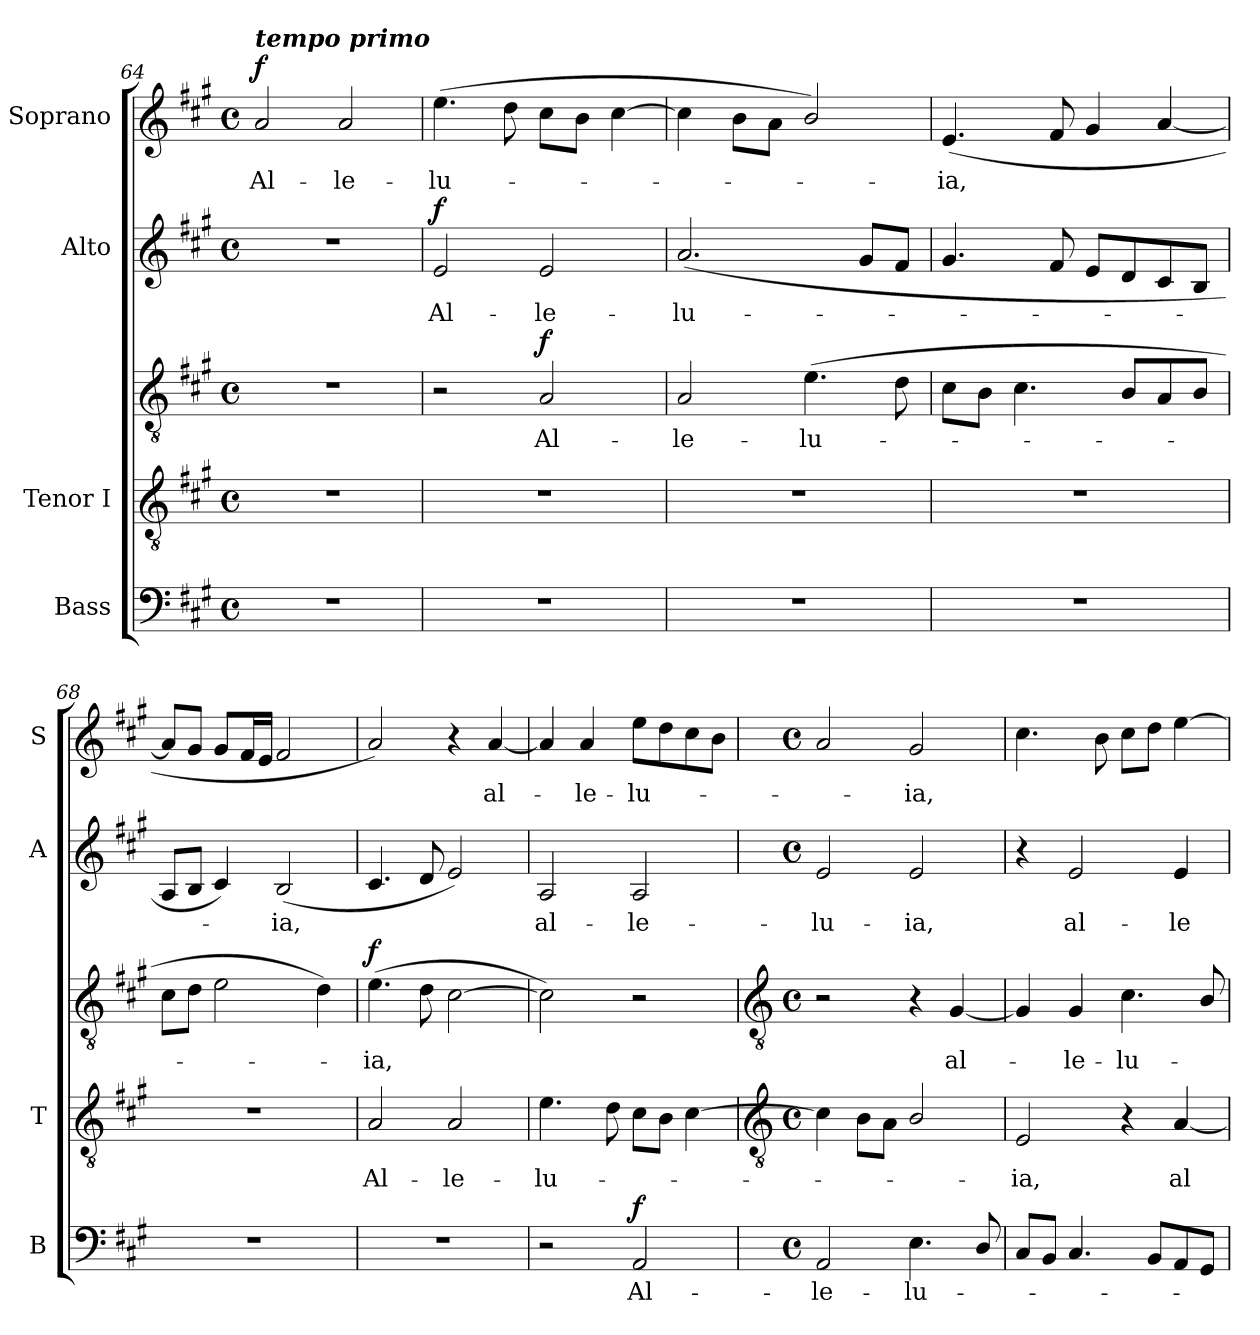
**kern	**text	**dynam	**kern	**text	**kern	**text	**dynam	**kern	**text	**dynam	**kern	**text	**dynam
*part4	*part4	*part4	*part3	*part3	*part3	*part3	*part3	*part2	*part2	*part2	*part1	*part1	*part1
*staff5	*staff5	*staff5	*staff4	*staff4	*staff3	*staff3	*staff3/4	*staff2	*staff2	*staff2	*staff1	*staff1	*staff1
*I"Bass	*	*	*I"Tenor I	*	*	*	*	*I"Alto	*	*	*I"Soprano	*	*
*I'B	*	*	*I'T	*	*	*	*	*I'A	*	*	*I'S	*	*
!!LO:LB:g=z
*clefF4	*	*	*clefGv2	*	*clefGv2	*	*	*clefG2	*	*	*clefG2	*	*
*k[f#c#g#]	*	*	*k[f#c#g#]	*	*k[f#c#g#]	*	*	*k[f#c#g#]	*	*	*k[f#c#g#]	*	*
*A:	*	*	*A:	*	*A:	*	*	*A:	*	*	*A:	*	*
*M4/4	*	*	*M4/4	*	*M4/4	*	*	*M4/4	*	*	*M4/4	*	*
*met(c)	*	*	*met(c)	*	*met(c)	*	*	*met(c)	*	*	*met(c)	*	*
=64	=64	=64	=64	=64	=64	=64	=64	=64	=64	=64	=64	=64	=64
!	!	!	!	!	!	!	!	!	!	!	!LO:TX:a:Bi:t=tempo primo	!	!
!	!	!	!	!	!	!	!	!	!	!	!	!LO:LY:b	!LO:DY:b
1r	.	.	1r	.	1r	.	.	1r	.	.	2a	Al-	f
!	!	!	!	!	!	!	!	!	!	!	!	!LO:LY:b	!
.	.	.	.	.	.	.	.	.	.	.	2a	-le-	.
=65	=65	=65	=65	=65	=65	=65	=65	=65	=65	=65	=65	=65	=65
!	!	!	!	!	!	!	!	!	!LO:LY:b	!LO:DY:b	!	!LO:LY:b	!
1r	.	.	1r	.	2r	.	.	2e	Al-	f	(>4.ee	-lu-	.
.	.	.	.	.	.	.	.	.	.	.	8dd	.	.
!	!	!	!	!	!	!LO:LY:b	!LO:DY:b	!	!LO:LY:b	!	!	!	!
.	.	.	.	.	2A	Al-	f	2e	-le-	.	8cc#L	.	.
.	.	.	.	.	.	.	.	.	.	.	8bJ	.	.
.	.	.	.	.	.	.	.	.	.	.	[4cc#	.	.
=66	=66	=66	=66	=66	=66	=66	=66	=66	=66	=66	=66	=66	=66
!	!	!	!	!	!	!LO:LY:b	!	!	!LO:LY:b	!	!	!	!
1r	.	.	1r	.	2A	-le-	.	(<2.a	-lu-	.	4cc#]	.	.
.	.	.	.	.	.	.	.	.	.	.	8b\L	.	.
.	.	.	.	.	.	.	.	.	.	.	8a\J	.	.
!	!	!	!	!	!	!LO:LY:b	!	!	!	!	!	!	!
.	.	.	.	.	(>4.e	-lu-	.	.	.	.	2b/)	.	.
.	.	.	.	.	.	.	.	8g#L	.	.	.	.	.
.	.	.	.	.	8d	.	.	8f#J	.	.	.	.	.
=67	=67	=67	=67	=67	=67	=67	=67	=67	=67	=67	=67	=67	=67
!	!	!	!	!	!	!	!	!	!	!	!	!LO:LY:b	!
1r	.	.	1r	.	8c#L	.	.	4.g#	.	.	(<4.e	ia,	.
.	.	.	.	.	8BJ	.	.	.	.	.	.	.	.
.	.	.	.	.	4.c#	.	.	.	.	.	.	.	.
.	.	.	.	.	.	.	.	8f#	.	.	8f#	.	.
.	.	.	.	.	.	.	.	8eL	.	.	4g#	.	.
.	.	.	.	.	8BL	.	.	8d	.	.	.	.	.
.	.	.	.	.	8A	.	.	8c#	.	.	[4a	.	.
.	.	.	.	.	8BJ	.	.	8BJ	.	.	.	.	.
=68	=68	=68	=68	=68	=68	=68	=68	=68	=68	=68	=68	=68	=68
1r	.	.	1r	.	8c#L	.	.	8AL	.	.	8aL]	.	.
.	.	.	.	.	8dJ	.	.	8BJ	.	.	8g#J	.	.
.	.	.	.	.	2e	.	.	4c#)	.	.	8g#L	.	.
.	.	.	.	.	.	.	.	.	.	.	16f#L	.	.
.	.	.	.	.	.	.	.	.	.	.	16eJJ	.	.
!	!	!	!	!	!	!	!	!	!LO:LY:b	!	!	!	!
.	.	.	.	.	.	.	.	(<2B	ia,	.	2f#	.	.
.	.	.	.	.	4d)	.	.	.	.	.	.	.	.
=69	=69	=69	=69	=69	=69	=69	=69	=69	=69	=69	=69	=69	=69
!	!	!	!	!LO:LY:b	!	!LO:LY:b	!LO:DY:b=2	!	!	!	!	!	!
1r	.	.	2A	Al-	(>4.e	ia,	f	4.c#	.	.	2a)	.	.
.	.	.	.	.	8d	.	.	8d	.	.	.	.	.
!	!	!	!	!LO:LY:b	!	!	!	!	!	!	!	!	!
.	.	.	2A	-le-	[2c#	.	.	2e)	.	.	4r	.	.
!	!	!	!	!	!	!	!	!	!	!	!	!LO:LY:b	!
.	.	.	.	.	.	.	.	.	.	.	[4a	al-	.
=70	=70	=70	=70	=70	=70	=70	=70	=70	=70	=70	=70	=70	=70
!	!	!	!	!LO:LY:b	!	!	!	!	!LO:LY:b	!	!	!	!
2r	.	.	4.e	-lu-	2c#])	.	.	2A	al-	.	4a]	.	.
!	!	!	!	!	!	!	!	!	!	!	!	!LO:LY:b	!
.	.	.	.	.	.	.	.	.	.	.	4a	le-	.
.	.	.	8d	.	.	.	.	.	.	.	.	.	.
!	!LO:LY:b	!LO:DY:b	!	!	!	!	!	!	!LO:LY:b	!	!	!LO:LY:b	!
2AA	Al-	f	8c#L	.	2r	.	.	2A	-le-	.	8eeL	-lu-	.
.	.	.	8BJ	.	.	.	.	.	.	.	8dd	.	.
.	.	.	[4c#	.	.	.	.	.	.	.	8cc#	.	.
.	.	.	.	.	.	.	.	.	.	.	8bJ	.	.
!!LO:LB:g=z
=71	=71	=71	=71	=71	=71	=71	=71	=71	=71	=71	=71	=71	=71
*	*	*	*clefGv2	*	*clefGv2	*	*	*	*	*	*	*	*
*M4/4	*	*	*M4/4	*	*M4/4	*	*	*M4/4	*	*	*M4/4	*	*
*met(c)	*	*	*met(c)	*	*met(c)	*	*	*met(c)	*	*	*met(c)	*	*
!	!LO:LY:b	!	!	!	!	!	!	!	!LO:LY:b	!	!	!	!
2AA	-le-	.	4c#]	.	2r	.	.	2e	-lu-	.	2a	.	.
.	.	.	8B\L	.	.	.	.	.	.	.	.	.	.
.	.	.	8A\J	.	.	.	.	.	.	.	.	.	.
!	!LO:LY:b	!	!	!	!	!	!	!	!LO:LY:b	!	!	!LO:LY:b	!
4.E	-lu-	.	2B/	.	4r	.	.	2e	-ia,	.	2g#	ia,	.
!	!	!	!	!	!	!LO:LY:b	!	!	!	!	!	!	!
.	.	.	.	.	[4G#	al-	.	.	.	.	.	.	.
8D/	.	.	.	.	.	.	.	.	.	.	.	.	.
=72	=72	=72	=72	=72	=72	=72	=72	=72	=72	=72	=72	=72	=72
!	!	!	!	!LO:LY:b	!	!	!	!	!	!	!	!	!
8C#L	.	.	2E	ia,	4G#]	.	.	4r	.	.	4.cc#	.	.
8BBJ	.	.	.	.	.	.	.	.	.	.	.	.	.
!	!	!	!	!	!	!LO:LY:b	!	!	!LO:LY:b	!	!	!	!
4.C#	.	.	.	.	4G#	le-	.	2e	al-	.	.	.	.
.	.	.	.	.	.	.	.	.	.	.	8b	.	.
!	!	!	!	!	!	!LO:LY:b	!	!	!	!	!	!	!
.	.	.	4r	.	4.c#	-lu-	.	.	.	.	8cc#L	.	.
8BBL	.	.	.	.	.	.	.	.	.	.	8ddJ	.	.
!	!	!	!	!LO:LY:b	!	!	!	!	!LO:LY:b	!	!	!	!
8AA	.	.	[4A	al-	.	.	.	4e	-le-	.	[4ee	.	.
8GG#J	.	.	.	.	8B/	.	.	.	.	.	.	.	.
=	=	=	=	=	=	=	=	=	=	=	=	=	=
*-	*-	*-	*-	*-	*-	*-	*-	*-	*-	*-	*-	*-	*-
